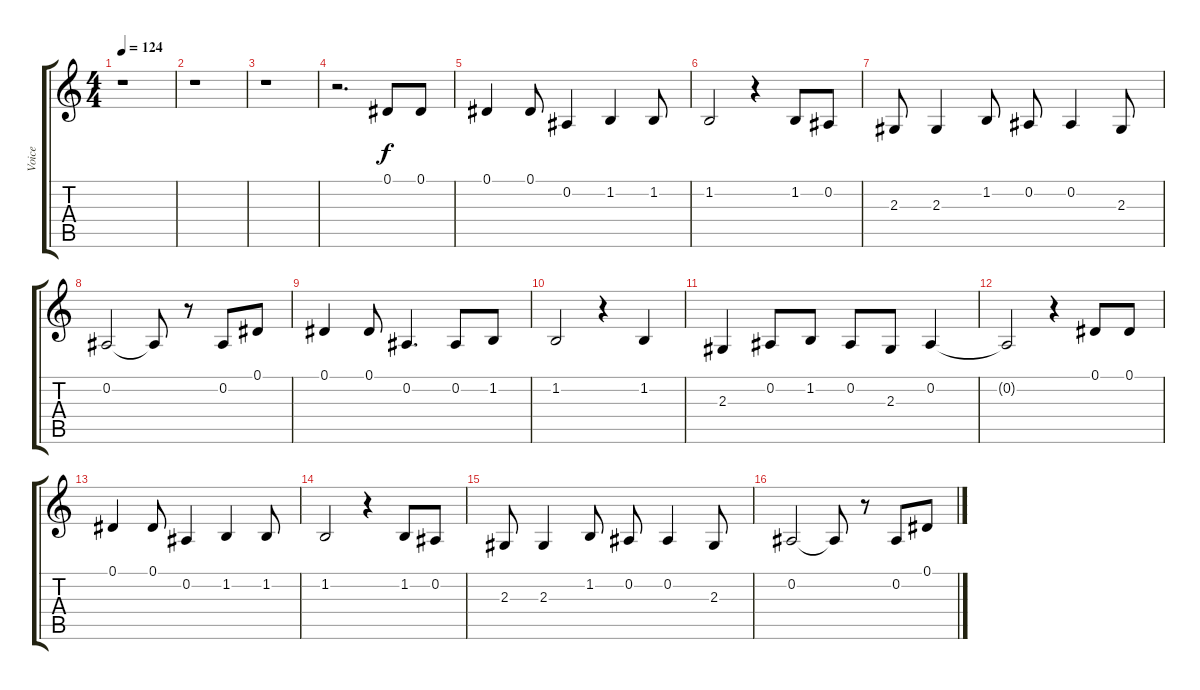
\track ("Voice" "Voice") {instrument lead6voice}
\staff {score tabs}
\tuning (Eb4 Bb3 Gb3 Db3 Ab2 Eb2) {hide}
\ts (4 4)
\tempo 124
\clef g2
\ks c
r.1{dy f} |
r.1 |
r.1 |
r.2{d} 0.1.8 0.1.8 |
0.1.4 0.1.8 0.2.4 1.2.4 1.2.8 |
1.2.2 r.4 1.2.8 0.2.8 |
2.3.8 2.3.4 1.2.8 0.2.8 0.2.4 2.3.8 |
0.2.2 0.2{t}.8 r.8 0.2.8 0.1.8 |
0.1.4 0.1.8 0.2.4{d} 0.2.8 1.2.8 |
1.2.2 r.4 1.2.4 |
2.3.4 0.2.8 1.2.8 0.2.8 2.3.8 0.2.4 |
0.2{t}.2 r.4 0.1.8 0.1.8 |
0.1.4 0.1.8 0.2.4 1.2.4 1.2.8 |
1.2.2 r.4 1.2.8 0.2.8 |
2.3.8 2.3.4 1.2.8 0.2.8 0.2.4 2.3.8 |
0.2.2 0.2{t}.8 r.8 0.2.8 0.1.8
